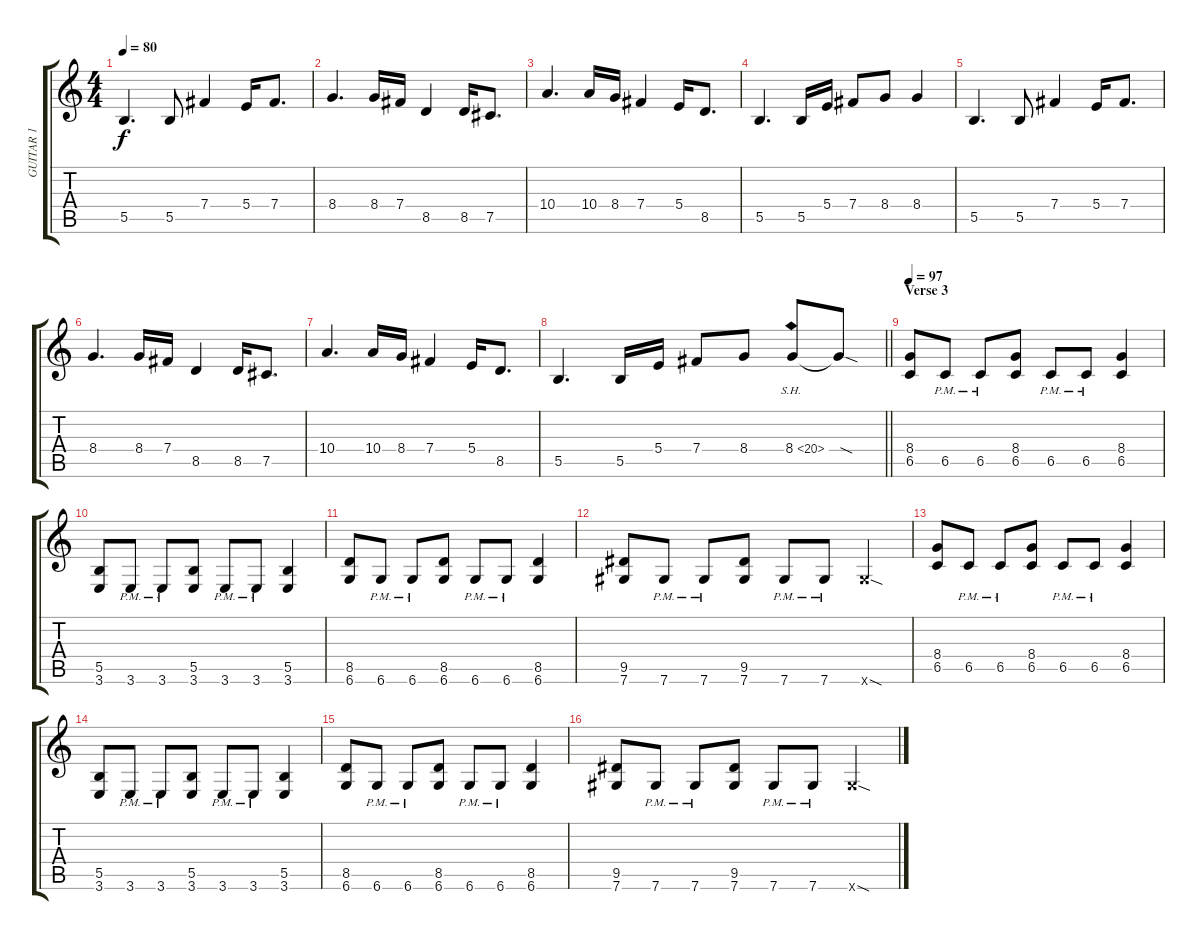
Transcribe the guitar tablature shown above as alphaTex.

\track ("GUITAR 1" "GUITAR 1") {instrument overdrivenguitar}
\staff {score tabs}
\tuning (Db4 Ab3 E3 B2 Gb2 Db2) {hide}
\ts (4 4)
\tempo 80
\clef g2
\ks c
5.5.4{d dy f} 5.5.8 7.4.4 5.4.16 7.4.8{d} |
8.4.4{d} 8.4.16 7.4.16 8.5.4 8.5.16 7.5.8{d} |
10.4.4{d} 10.4.16 8.4.16 7.4.4 5.4.16 8.5.8{d} |
5.5.4{d} 5.5.16 5.4.16 7.4.8 8.4.8 8.4.4 |
5.5.4{d} 5.5.8 7.4.4 5.4.16 7.4.8{d} |
8.4.4{d} 8.4.16 7.4.16 8.5.4 8.5.16 7.5.8{d} |
10.4.4{d} 10.4.16 8.4.16 7.4.4 5.4.16 8.5.8{d} |
\barLineRight lightlight
5.5.4{d} 5.5.16 5.4.16 7.4.8 8.4.8 8.4{sh 12}.8 8.4{sod t}.8 |
\section ("" "Verse 3")
\tempo 97
(8.4 6.5).8 6.5{pm}.8 6.5{pm}.8 (8.4 6.5).8 6.5{pm}.8 6.5{pm}.8 (8.4 6.5).4 |
(5.5 3.6).8 3.6{pm}.8 3.6{pm}.8 (5.5 3.6).8 3.6{pm}.8 3.6{pm}.8 (5.5 3.6).4 |
(8.5 6.6).8 6.6{pm}.8 6.6{pm}.8 (8.5 6.6).8 6.6{pm}.8 6.6{pm}.8 (8.5 6.6).4 |
(9.5 7.6).8 7.6{pm}.8 7.6{pm}.8 (9.5 7.6).8 7.6{pm}.8 7.6{pm}.8 7.6{sod x}.4 |
(8.4 6.5).8 6.5{pm}.8 6.5{pm}.8 (8.4 6.5).8 6.5{pm}.8 6.5{pm}.8 (8.4 6.5).4 |
(5.5 3.6).8 3.6{pm}.8 3.6{pm}.8 (5.5 3.6).8 3.6{pm}.8 3.6{pm}.8 (5.5 3.6).4 |
(8.5 6.6).8 6.6{pm}.8 6.6{pm}.8 (8.5 6.6).8 6.6{pm}.8 6.6{pm}.8 (8.5 6.6).4 |
(9.5 7.6).8 7.6{pm}.8 7.6{pm}.8 (9.5 7.6).8 7.6{pm}.8 7.6{pm}.8 7.6{sod x}.4
